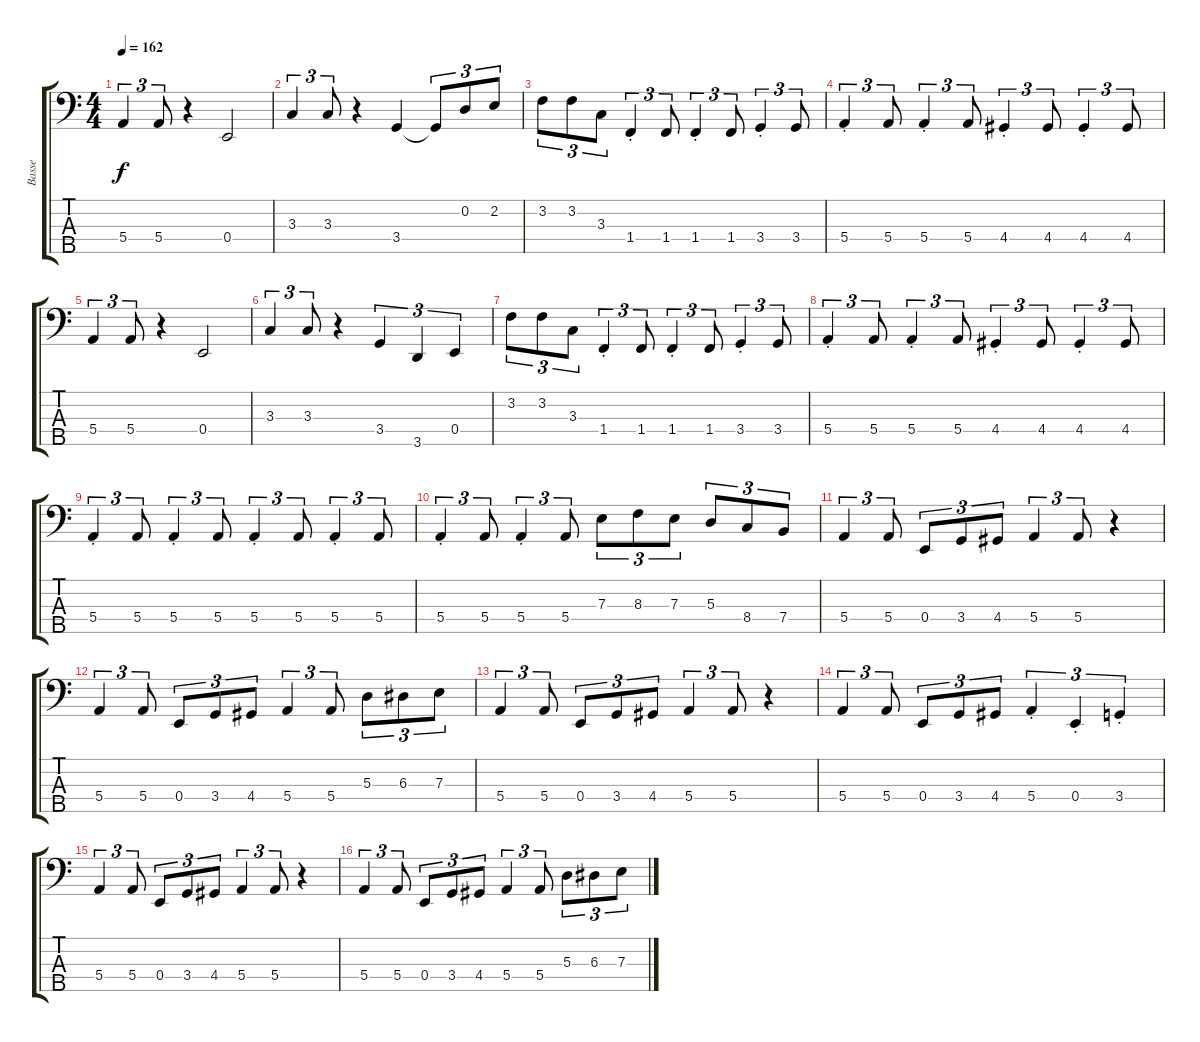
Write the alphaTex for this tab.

\track ("Basse" "Basse") {instrument electricbasspick}
\staff {score tabs}
\tuning (G2 D2 A1 E1 B0) {hide}
\ts (4 4)
\tempo 162
\clef f4
\ks c
5.4.4{tu (3 2) dy f} 5.4.8{tu (3 2)} r.4 0.4.2 |
3.3.4{tu (3 2)} 3.3.8{tu (3 2)} r.4 3.4.4 3.4{t}.8{tu (3 2)} 0.2.8{tu (3 2)} 2.2.8{tu (3 2)} |
3.2.8{tu (3 2)} 3.2.8{tu (3 2)} 3.3.8{tu (3 2)} 1.4{st}.4{tu (3 2)} 1.4.8{tu (3 2)} 1.4{st}.4{tu (3 2)} 1.4.8{tu (3 2)} 3.4{st}.4{tu (3 2)} 3.4.8{tu (3 2)} |
5.4{st}.4{tu (3 2)} 5.4.8{tu (3 2)} 5.4{st}.4{tu (3 2)} 5.4.8{tu (3 2)} 4.4{st}.4{tu (3 2)} 4.4.8{tu (3 2)} 4.4{st}.4{tu (3 2)} 4.4.8{tu (3 2)} |
5.4.4{tu (3 2)} 5.4.8{tu (3 2)} r.4 0.4.2 |
3.3.4{tu (3 2)} 3.3.8{tu (3 2)} r.4 3.4.4{tu (3 2)} 3.5.4{tu (3 2)} 0.4.4{tu (3 2)} |
3.2.8{tu (3 2)} 3.2.8{tu (3 2)} 3.3.8{tu (3 2)} 1.4{st}.4{tu (3 2)} 1.4.8{tu (3 2)} 1.4{st}.4{tu (3 2)} 1.4.8{tu (3 2)} 3.4{st}.4{tu (3 2)} 3.4.8{tu (3 2)} |
5.4{st}.4{tu (3 2)} 5.4.8{tu (3 2)} 5.4{st}.4{tu (3 2)} 5.4.8{tu (3 2)} 4.4{st}.4{tu (3 2)} 4.4.8{tu (3 2)} 4.4{st}.4{tu (3 2)} 4.4.8{tu (3 2)} |
5.4{st}.4{tu (3 2)} 5.4.8{tu (3 2)} 5.4{st}.4{tu (3 2)} 5.4.8{tu (3 2)} 5.4{st}.4{tu (3 2)} 5.4.8{tu (3 2)} 5.4{st}.4{tu (3 2)} 5.4.8{tu (3 2)} |
5.4{st}.4{tu (3 2)} 5.4.8{tu (3 2)} 5.4{st}.4{tu (3 2)} 5.4.8{tu (3 2)} 7.3.8{tu (3 2)} 8.3.8{tu (3 2)} 7.3.8{tu (3 2)} 5.3.8{tu (3 2)} 8.4.8{tu (3 2)} 7.4.8{tu (3 2)} |
5.4.4{tu (3 2)} 5.4.8{tu (3 2)} 0.4.8{tu (3 2)} 3.4.8{tu (3 2)} 4.4.8{tu (3 2)} 5.4.4{tu (3 2)} 5.4.8{tu (3 2)} r.4 |
5.4.4{tu (3 2)} 5.4.8{tu (3 2)} 0.4.8{tu (3 2)} 3.4.8{tu (3 2)} 4.4.8{tu (3 2)} 5.4.4{tu (3 2)} 5.4.8{tu (3 2)} 5.3.8{tu (3 2)} 6.3.8{tu (3 2)} 7.3.8{tu (3 2)} |
5.4.4{tu (3 2)} 5.4.8{tu (3 2)} 0.4.8{tu (3 2)} 3.4.8{tu (3 2)} 4.4.8{tu (3 2)} 5.4.4{tu (3 2)} 5.4.8{tu (3 2)} r.4 |
5.4.4{tu (3 2)} 5.4.8{tu (3 2)} 0.4.8{tu (3 2)} 3.4.8{tu (3 2)} 4.4.8{tu (3 2)} 5.4{st}.4{tu (3 2)} 0.4{st}.4{tu (3 2)} 3.4{st}.4{tu (3 2)} |
5.4.4{tu (3 2)} 5.4.8{tu (3 2)} 0.4.8{tu (3 2)} 3.4.8{tu (3 2)} 4.4.8{tu (3 2)} 5.4.4{tu (3 2)} 5.4.8{tu (3 2)} r.4 |
5.4.4{tu (3 2)} 5.4.8{tu (3 2)} 0.4.8{tu (3 2)} 3.4.8{tu (3 2)} 4.4.8{tu (3 2)} 5.4.4{tu (3 2)} 5.4.8{tu (3 2)} 5.3.8{tu (3 2)} 6.3.8{tu (3 2)} 7.3.8{tu (3 2)}
